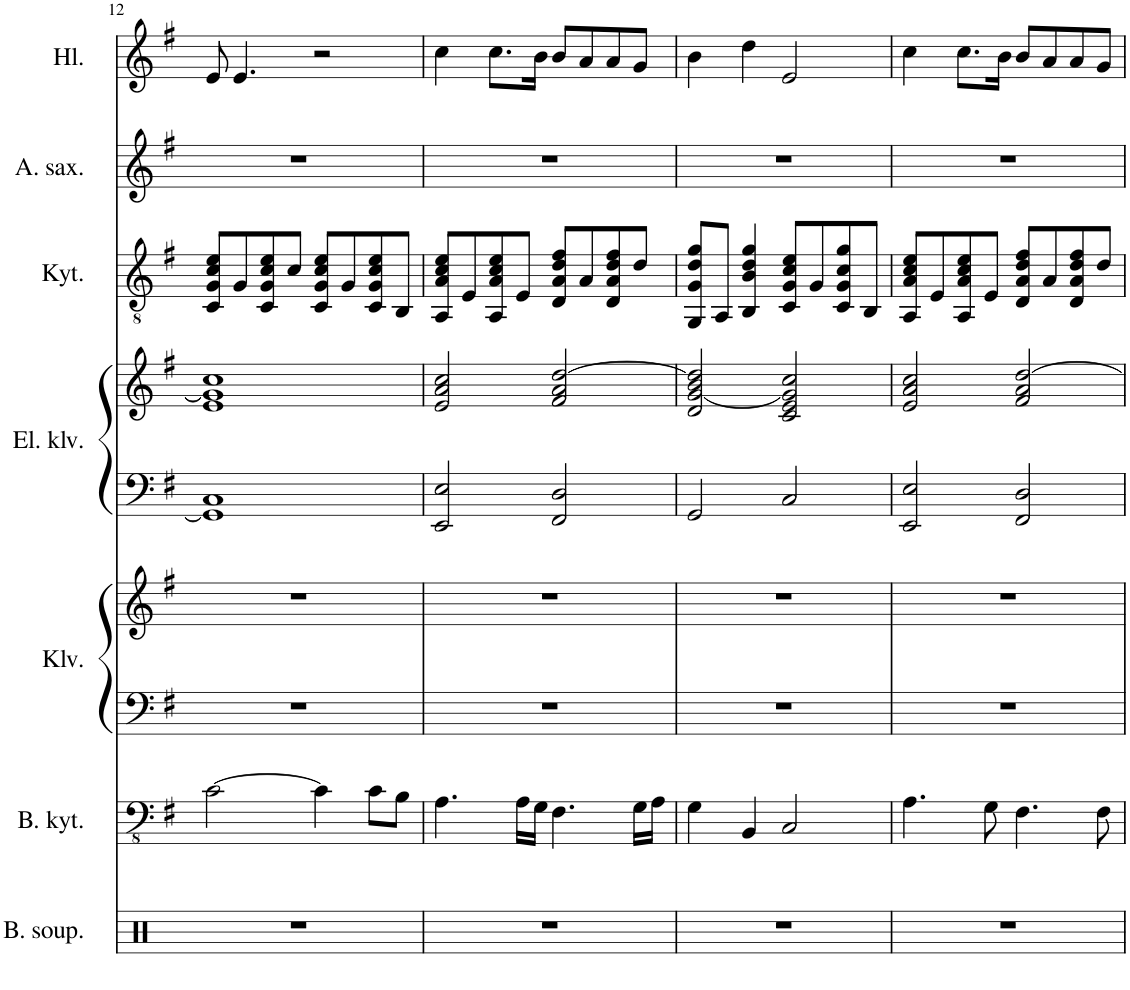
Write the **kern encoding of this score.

**kern	**kern	**kern	**kern	**kern	**kern	**kern	**kern	**kern
*part7	*part6	*part5	*part5	*part4	*part4	*part3	*part2	*part1
*staff9	*staff8	*staff7	*staff6	*staff5	*staff4	*staff3	*staff2	*staff1
*I"Bicí souprava	*I"Basová kytara	*I"Klavír	*	*I"Elektrický klavír	*	*I"Akustická kytara	*I"Altový saxofon	*I"Zpěv
*I'B. soup.	*I'B. kyt.	*I'Klv.	*	*I'El. klv.	*	*I'Kyt.	*I'A. sax.	*
!!LO:PB:g=z
*clefX	*clefFv4	*clefF4	*clefG2	*clefF4	*clefG2	*clefGv2	*clefG2	*clefG2
*	*	*	*	*	*	*	*ITrd12c21	*
*k[]	*k[f#]	*k[f#]	*k[f#]	*k[f#]	*k[f#]	*k[f#]	*k[f#]	*k[f#]
*M4/4	*M4/4	*M4/4	*M4/4	*M4/4	*M4/4	*M4/4	*M4/4	*M4/4
=12	=12	=12	=12	=12	=12	=12	=12	=12
1r	[2C\	1r	1r	1GG] 1C	1e 1g] 1cc	8C/ 8G/ 8c/ 8e/L	1r	8e/
.	.	.	.	.	.	8G/	.	4.e/
.	.	.	.	.	.	8C/ 8G/ 8c/ 8e/	.	.
.	.	.	.	.	.	8c/J	.	.
.	4C\]	.	.	.	.	8C/ 8G/ 8c/ 8e/L	.	2r
.	.	.	.	.	.	8G/	.	.
.	8C\L	.	.	.	.	8C/ 8G/ 8c/ 8e/	.	.
.	8BB\J	.	.	.	.	8BB/J	.	.
=13	=13	=13	=13	=13	=13	=13	=13	=13
1r	4.AA\	1r	1r	2EE/ 2E/	2e/ 2a/ 2cc/	8AA/ 8A/ 8c/ 8e/L	1r	4cc\
.	.	.	.	.	.	8E/	.	.
.	.	.	.	.	.	8AA/ 8A/ 8c/ 8e/	.	8.cc\L
.	16AA\LL	.	.	.	.	8E/J	.	.
.	16GG\JJ	.	.	.	.	.	.	16b\Jk
.	4.FF#\	.	.	2FF#/ 2D/	2f#/ 2a/ [2dd/	8D/ 8A/ 8d/ 8f#/L	.	8b/L
.	.	.	.	.	.	8A/	.	8a/
.	.	.	.	.	.	8D/ 8A/ 8d/ 8f#/	.	8a/
.	16GG\LL	.	.	.	.	8d/J	.	8g/J
.	16AA\JJ	.	.	.	.	.	.	.
=14	=14	=14	=14	=14	=14	=14	=14	=14
1r	4GG\	1r	1r	2GG/	2d/ [2g/ 2b/ 2dd/]	8GG/ 8G/ 8d/ 8g/L	1r	4b\
.	.	.	.	.	.	8AA/J	.	.
.	4BBB/	.	.	.	.	4BB/ 4B/ 4d/ 4g/	.	4dd\
.	2CC/	.	.	2C/	2c/ 2e/ 2g/] 2cc/	8C/ 8G/ 8c/ 8e/L	.	2e/
.	.	.	.	.	.	8G/	.	.
.	.	.	.	.	.	8C/ 8G/ 8c/ 8g/	.	.
.	.	.	.	.	.	8BB/J	.	.
=15	=15	=15	=15	=15	=15	=15	=15	=15
1r	4.AA\	1r	1r	2EE/ 2E/	2e/ 2a/ 2cc/	8AA/ 8A/ 8c/ 8e/L	1r	4cc\
.	.	.	.	.	.	8E/	.	.
.	.	.	.	.	.	8AA/ 8A/ 8c/ 8e/	.	8.cc\L
.	8GG\	.	.	.	.	8E/J	.	.
.	.	.	.	.	.	.	.	16b\Jk
.	4.FF#\	.	.	2FF#/ 2D/	2f#/ 2a/ [2dd/	8D/ 8A/ 8d/ 8f#/L	.	8b/L
.	.	.	.	.	.	8A/	.	8a/
.	.	.	.	.	.	8D/ 8A/ 8d/ 8f#/	.	8a/
.	8FF#\	.	.	.	.	8d/J	.	8g/J
=	=	=	=	=	=	=	=	=
*-	*-	*-	*-	*-	*-	*-	*-	*-
